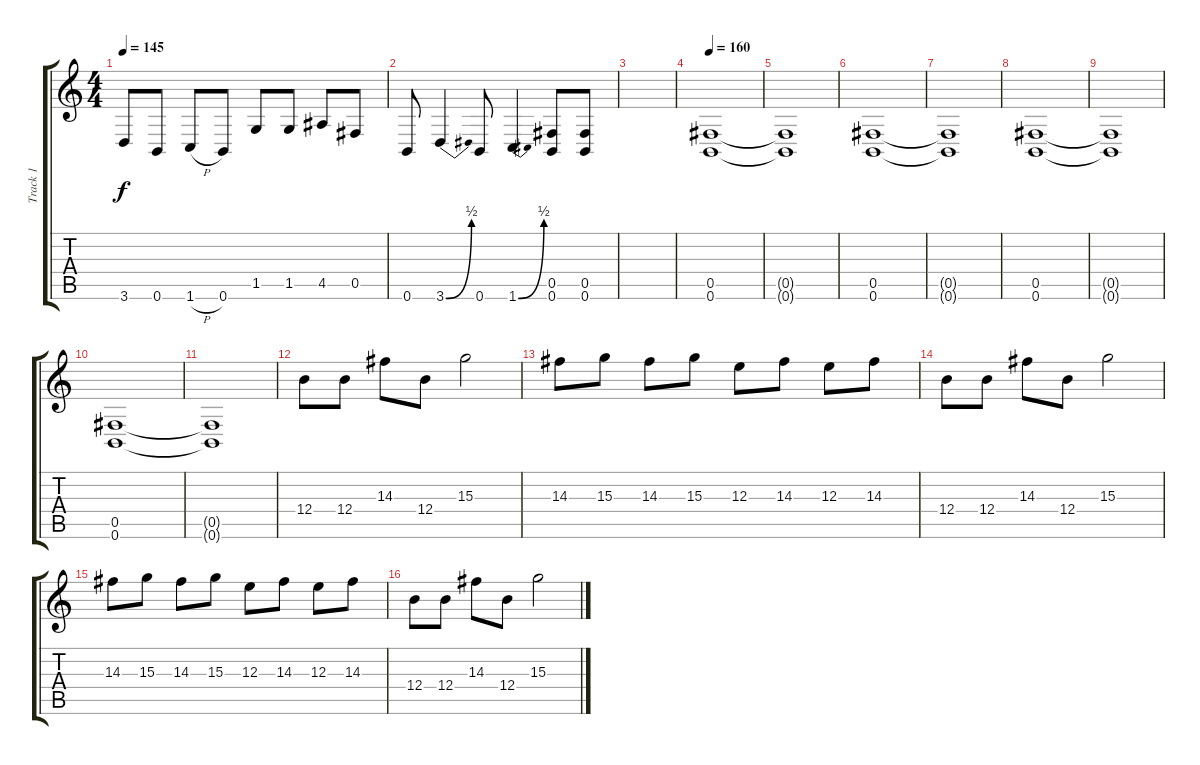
\track ("Track 1" "Track 1") {instrument distortionguitar}
\staff {score tabs}
\tuning (Db4 Ab3 E3 B2 Gb2 B1) {hide}
\ts (4 4)
\tempo 145
\clef g2
\ks c
3.6{t}.8{dy f} 0.6.8 1.6{h}.8 0.6.8 1.5.8 1.5.8 4.5.8 0.5.8 |
0.6.8 3.6{be (bend 0 0 60 2)}.4 0.6.8 1.6{be (bend 0 0 60 2)}.4 (0.5 0.6).8 (0.5 0.6).8 |
|
\tempo 160
(0.5 0.6).1 |
(0.5{t} 0.6{t}).1 |
(0.5 0.6).1 |
(0.5{t} 0.6{t}).1 |
(0.5 0.6).1 |
(0.5{t} 0.6{t}).1 |
(0.5 0.6).1 |
(0.5{t} 0.6{t}).1 |
12.4.8 12.4.8 14.3.8 12.4.8 15.3.2 |
14.3.8 15.3.8 14.3.8 15.3.8 12.3.8 14.3.8 12.3.8 14.3.8 |
12.4.8 12.4.8 14.3.8 12.4.8 15.3.2 |
14.3.8 15.3.8 14.3.8 15.3.8 12.3.8 14.3.8 12.3.8 14.3.8 |
12.4.8 12.4.8 14.3.8 12.4.8 15.3.2
